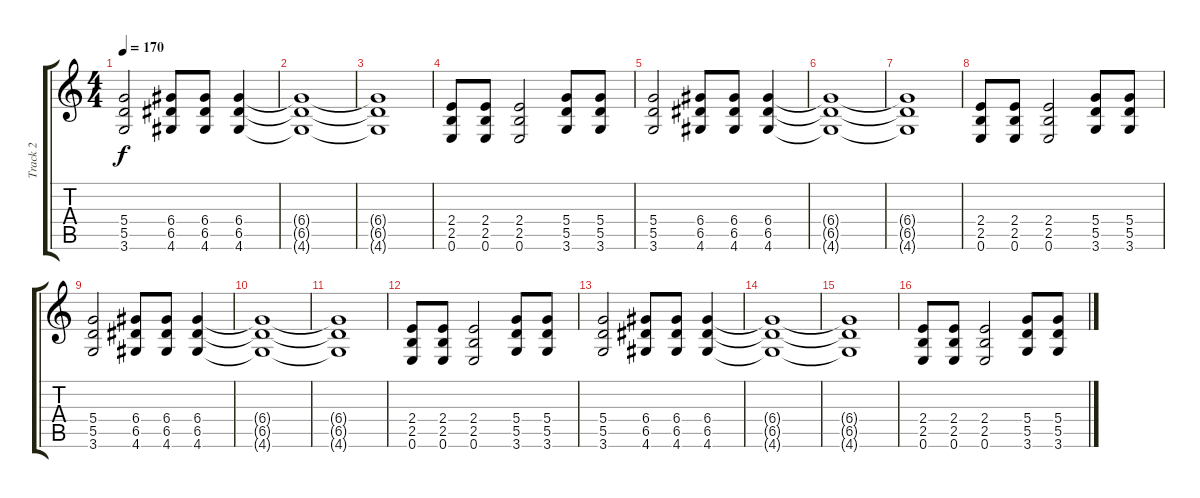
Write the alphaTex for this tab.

\track ("Track 2" "Track 2") {instrument distortionguitar}
\staff {score tabs}
\tuning (E4 B3 G3 D3 A2 E2) {hide}
\ts (4 4)
\tempo 170
\clef g2
\ks c
(5.4 5.5 3.6).2{dy f} (6.4 6.5 4.6).8 (6.4 6.5 4.6).8 (6.4 6.5 4.6).4 |
(6.4{t} 6.5{t} 4.6{t}).1 |
(6.4{t} 6.5{t} 4.6{t}).1 |
(2.4 2.5 0.6).8 (2.4 2.5 0.6).8 (2.4 2.5 0.6).2 (5.4 5.5 3.6).8 (5.4 5.5 3.6).8 |
(5.4 5.5 3.6).2 (6.4 6.5 4.6).8 (6.4 6.5 4.6).8 (6.4 6.5 4.6).4 |
(6.4{t} 6.5{t} 4.6{t}).1 |
(6.4{t} 6.5{t} 4.6{t}).1 |
(2.4 2.5 0.6).8 (2.4 2.5 0.6).8 (2.4 2.5 0.6).2 (5.4 5.5 3.6).8 (5.4 5.5 3.6).8 |
(5.4 5.5 3.6).2 (6.4 6.5 4.6).8 (6.4 6.5 4.6).8 (6.4 6.5 4.6).4 |
(6.4{t} 6.5{t} 4.6{t}).1 |
(6.4{t} 6.5{t} 4.6{t}).1 |
(2.4 2.5 0.6).8 (2.4 2.5 0.6).8 (2.4 2.5 0.6).2 (5.4 5.5 3.6).8 (5.4 5.5 3.6).8 |
(5.4 5.5 3.6).2 (6.4 6.5 4.6).8 (6.4 6.5 4.6).8 (6.4 6.5 4.6).4 |
(6.4{t} 6.5{t} 4.6{t}).1 |
(6.4{t} 6.5{t} 4.6{t}).1 |
(2.4 2.5 0.6).8 (2.4 2.5 0.6).8 (2.4 2.5 0.6).2 (5.4 5.5 3.6).8 (5.4 5.5 3.6).8
